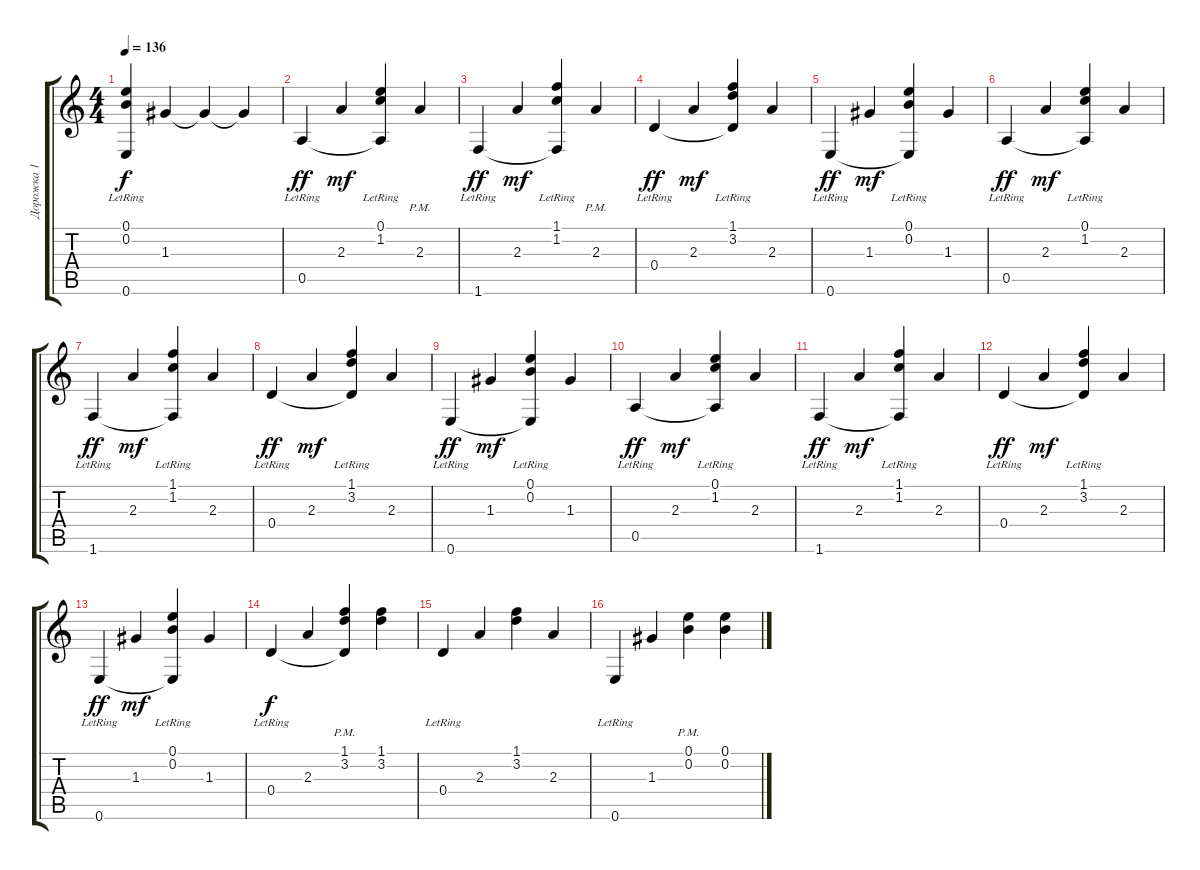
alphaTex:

\track ("Дорожка 1" "Дорожка 1") {instrument acousticguitarnylon}
\staff {score tabs}
\tuning (E4 B3 G3 D3 A2 E2) {hide}
\ts (4 4)
\tempo 136
\clef g2
\ks c
(0.1{lr} 0.2{lr} 0.6{lr}).4{dy f} 1.3.4 1.3{t}.4 1.3{t}.4 |
0.5{lr}.4{dy ff} 2.3.4{dy mf} (0.1{lr} 1.2{lr} 0.5{t}).4 2.3{pm}.4 |
1.6{lr}.4{dy ff} 2.3.4{dy mf} (1.1{lr} 1.2{lr} 1.6{t}).4 2.3{pm}.4 |
0.4{lr}.4{dy ff} 2.3.4{dy mf} (1.1{lr} 3.2{lr} 0.4{t}).4 2.3.4 |
0.6{lr}.4{dy ff} 1.3.4{dy mf} (0.1{lr} 0.2{lr} 0.6{t}).4 1.3.4 |
0.5{lr}.4{dy ff} 2.3.4{dy mf} (0.1{lr} 1.2{lr} 0.5{t}).4 2.3.4 |
1.6{lr}.4{dy ff} 2.3.4{dy mf} (1.1{lr} 1.2{lr} 1.6{t}).4 2.3.4 |
0.4{lr}.4{dy ff} 2.3.4{dy mf} (1.1{lr} 3.2{lr} 0.4{t}).4 2.3.4 |
0.6{lr}.4{dy ff} 1.3.4{dy mf} (0.1{lr} 0.2{lr} 0.6{t}).4 1.3.4 |
0.5{lr}.4{dy ff} 2.3.4{dy mf} (0.1{lr} 1.2{lr} 0.5{t}).4 2.3.4 |
1.6{lr}.4{dy ff} 2.3.4{dy mf} (1.1{lr} 1.2{lr} 1.6{t}).4 2.3.4 |
0.4{lr}.4{dy ff} 2.3.4{dy mf} (1.1{lr} 3.2{lr} 0.4{t}).4 2.3.4 |
0.6{lr}.4{dy ff} 1.3.4{dy mf} (0.1{lr} 0.2{lr} 0.6{t}).4 1.3.4 |
0.4{lr}.4{dy f} 2.3.4 (1.1{pm} 3.2{pm} 0.4{t}).4 (1.1 3.2).4 |
0.4{lr}.4 2.3.4 (1.1 3.2).4 2.3.4 |
0.6{lr}.4 1.3.4 (0.1{pm} 0.2{pm}).4 (0.1 0.2).4
